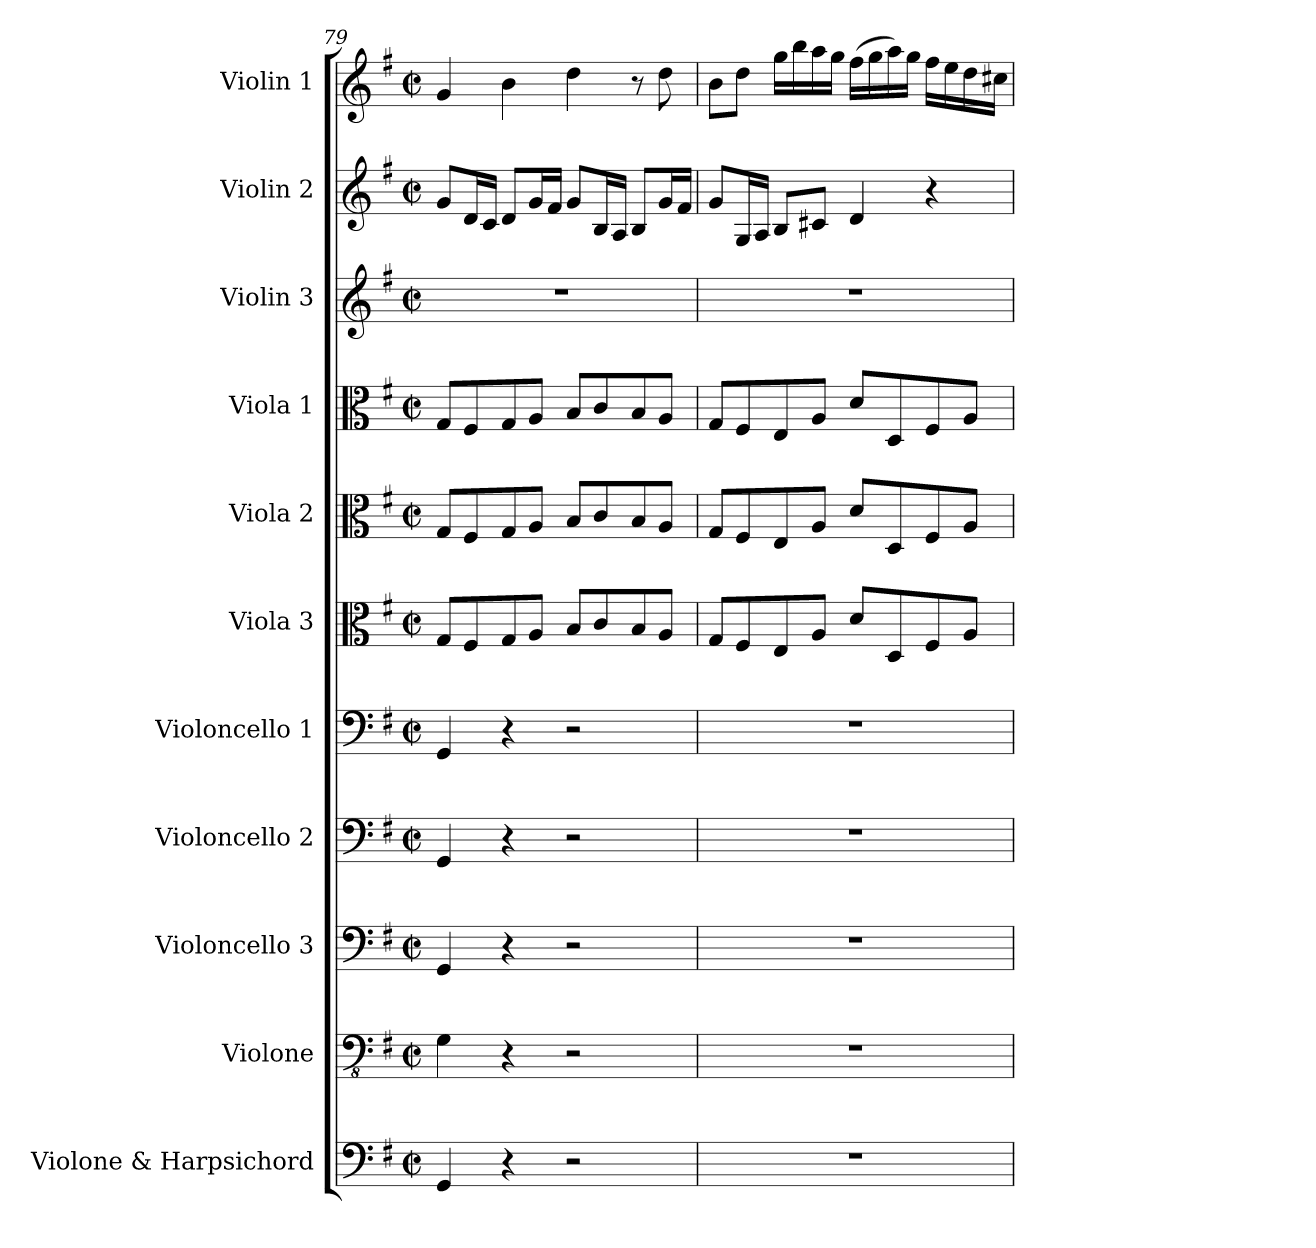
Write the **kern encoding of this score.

**kern	**kern	**kern	**kern	**kern	**kern	**kern	**kern	**kern	**kern	**kern
*part11	*part10	*part9	*part8	*part7	*part6	*part5	*part4	*part3	*part2	*part1
*staff11	*staff10	*staff9	*staff8	*staff7	*staff6	*staff5	*staff4	*staff3	*staff2	*staff1
*I"Violone &amp; Harpsichord	*I"Violone	*I"Violoncello 3	*I"Violoncello 2	*I"Violoncello 1	*I"Viola 3	*I"Viola 2	*I"Viola 1	*I"Violin 3	*I"Violin 2	*I"Violin 1
*I'Vne. &amp; Hch.	*I'Vne.	*I'Vc. 3	*I'Vc. 2	*I'Vc. 1	*I'Vla. 3	*I'Vla. 2	*I'Vla. 1	*I'Vln. 3	*I'Vln. 2	*I'Vln. 1
*clefF4	*clefFv4	*clefF4	*clefF4	*clefF4	*clefC3	*clefC3	*clefC3	*clefG2	*clefG2	*clefG2
*	*ITrd7c12	*	*	*	*	*	*	*	*	*
*k[f#]	*k[f#]	*k[f#]	*k[f#]	*k[f#]	*k[f#]	*k[f#]	*k[f#]	*k[f#]	*k[f#]	*k[f#]
*M4/4	*M4/4	*M4/4	*M4/4	*M4/4	*M4/4	*M4/4	*M4/4	*M4/4	*M4/4	*M4/4
*met(c|)	*met(c|)	*met(c|)	*met(c|)	*met(c|)	*met(c|)	*met(c|)	*met(c|)	*met(c|)	*met(c|)	*met(c|)
=79	=79	=79	=79	=79	=79	=79	=79	=79	=79	=79
4GG/	4GGG	4GG/	4GG/	4GG/	8G/L	8G/L	8G/L	1r	8g/L	4g/
.	.	.	.	.	8F#/	8F#/	8F#/	.	16d/L	.
.	.	.	.	.	.	.	.	.	16c/JJ	.
4r	4r	4r	4r	4r	8G/	8G/	8G/	.	8d/L	4b\
.	.	.	.	.	8A/J	8A/J	8A/J	.	16g/L	.
.	.	.	.	.	.	.	.	.	16f#/JJ	.
2r	2r	2r	2r	2r	8B/L	8B/L	8B/L	.	8g/L	4dd\
.	.	.	.	.	8c/	8c/	8c/	.	16B/L	.
.	.	.	.	.	.	.	.	.	16A/JJ	.
.	.	.	.	.	8B/	8B/	8B/	.	8B/L	8r
.	.	.	.	.	8A/J	8A/J	8A/J	.	16g/L	8dd\
.	.	.	.	.	.	.	.	.	16f#/JJ	.
!!LO:PB:g=z
=80	=80	=80	=80	=80	=80	=80	=80	=80	=80	=80
1r	1r	1r	1r	1r	8G/L	8G/L	8G/L	1r	8g/L	8b\L
.	.	.	.	.	8F#/	8F#/	8F#/	.	16G/L	8dd\J
.	.	.	.	.	.	.	.	.	16A/JJ	.
.	.	.	.	.	8E/	8E/	8E/	.	8B/L	16gg\LL
.	.	.	.	.	.	.	.	.	.	16bb\
.	.	.	.	.	8A/J	8A/J	8A/J	.	8c#X/J	16aa\
.	.	.	.	.	.	.	.	.	.	16gg\JJ
.	.	.	.	.	8d/L	8d/L	8d/L	.	4d/	(16ff#\LL
.	.	.	.	.	.	.	.	.	.	16gg\
.	.	.	.	.	8D/	8D/	8D/	.	.	16aa\)
.	.	.	.	.	.	.	.	.	.	16gg\JJ
.	.	.	.	.	8F#/	8F#/	8F#/	.	4r	16ff#\LL
.	.	.	.	.	.	.	.	.	.	16ee\
.	.	.	.	.	8A/J	8A/J	8A/J	.	.	16dd\
.	.	.	.	.	.	.	.	.	.	16cc#X\JJ
=	=	=	=	=	=	=	=	=	=	=
*-	*-	*-	*-	*-	*-	*-	*-	*-	*-	*-
